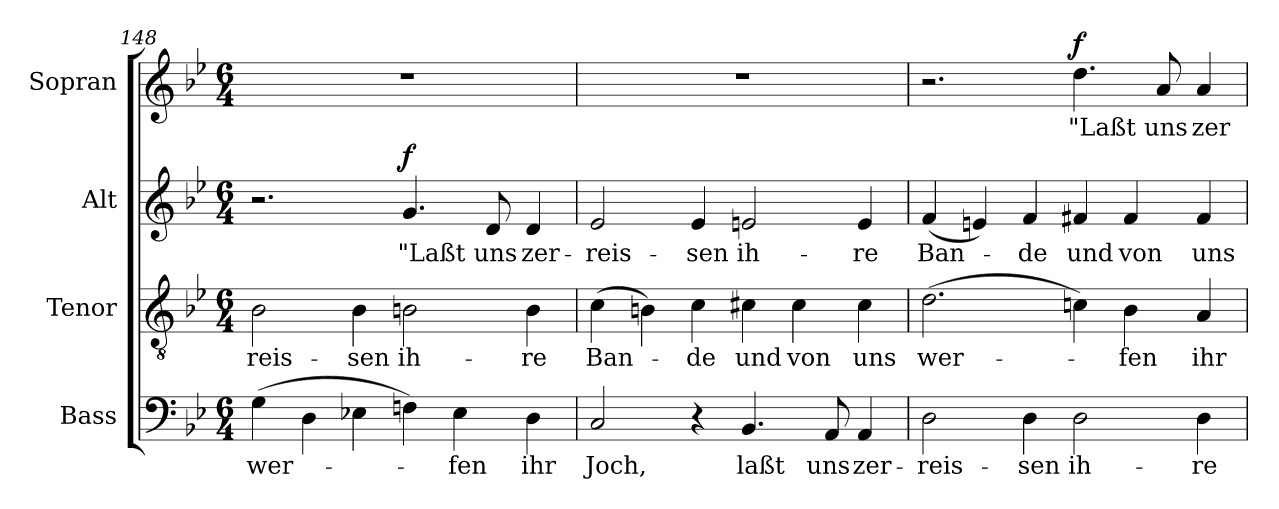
**kern	**text	**kern	**text	**kern	**text	**dynam	**kern	**text	**dynam
*part4	*part4	*part3	*part3	*part2	*part2	*part2	*part1	*part1	*part1
*staff4	*staff4	*staff3	*staff3	*staff2	*staff2	*staff2	*staff1	*staff1	*staff1
*I"Bass	*	*I"Tenor	*	*I"Alt	*	*	*I"Sopran	*	*
*I'B.	*	*I'T.	*	*I'A.	*	*	*I'S.	*	*
*clefF4	*	*clefGv2	*	*clefG2	*	*	*clefG2	*	*
*k[b-e-]	*	*k[b-e-]	*	*k[b-e-]	*	*	*k[b-e-]	*	*
*B-:	*	*B-:	*	*B-:	*	*	*B-:	*	*
*M6/4	*	*M6/4	*	*M6/4	*	*	*M6/4	*	*
=148	=148	=148	=148	=148	=148	=148	=148	=148	=148
!	!LO:LY:b	!	!LO:LY:b	!	!	!	!	!	!
(>4G\	wer-	2B-\	-reis-	2.r	.	.	1.r	.	.
4D\	.	.	.	.	.	.	.	.	.
!	!	!	!LO:LY:b	!	!	!	!	!	!
4E-X\	.	4B-\	-sen	.	.	.	.	.	.
!	!	!	!LO:LY:b	!	!LO:LY:b	!LO:DY:a	!	!	!
4Fn\)	.	2Bn\	ih-	4.g/	"Laßt	f	.	.	.
!	!LO:LY:b	!	!	!	!	!	!	!	!
4E-\	-fen	.	.	.	.	.	.	.	.
!	!	!	!	!	!LO:LY:b	!	!	!	!
.	.	.	.	8d/	uns	.	.	.	.
!	!LO:LY:b	!	!LO:LY:b	!	!LO:LY:b	!	!	!	!
4D\	ihr	4B\	-re	4d/	zer-	.	.	.	.
=149	=149	=149	=149	=149	=149	=149	=149	=149	=149
!	!LO:LY:b	!	!LO:LY:b	!	!LO:LY:b	!	!	!	!
2C/	Joch,	(>4c\	Ban-	2e-/	-reis-	.	1.r	.	.
.	.	4Bn\)	.	.	.	.	.	.	.
!	!	!	!LO:LY:b	!	!LO:LY:b	!	!	!	!
4r	.	4c\	-de	4e-/	-sen	.	.	.	.
!	!LO:LY:b	!	!LO:LY:b	!	!LO:LY:b	!	!	!	!
4.BB-/	laßt	4c#X\	und	2en/	ih-	.	.	.	.
!	!	!	!LO:LY:b	!	!	!	!	!	!
.	.	4c#\	von	.	.	.	.	.	.
!	!LO:LY:b	!	!	!	!	!	!	!	!
8AA/	uns	.	.	.	.	.	.	.	.
!	!LO:LY:b	!	!LO:LY:b	!	!LO:LY:b	!	!	!	!
4AA/	zer-	4c#\	uns	4e/	-re	.	.	.	.
!!LO:PB:g=z
=150	=150	=150	=150	=150	=150	=150	=150	=150	=150
!	!LO:LY:b	!	!LO:LY:b	!	!LO:LY:b	!	!	!	!
2D\	-reis-	(>2.d\	wer-	(<4f/	Ban-	.	2.r	.	.
.	.	.	.	4en/)	.	.	.	.	.
!	!LO:LY:b	!	!	!	!LO:LY:b	!	!	!	!
4D\	-sen	.	.	4f/	-de	.	.	.	.
!	!LO:LY:b	!	!	!	!LO:LY:b	!	!	!LO:LY:b	!LO:DY:a
2D\	ih-	4cn\)	.	4f#X/	und	.	4.dd\	"Laßt	f
!	!	!	!LO:LY:b	!	!LO:LY:b	!	!	!	!
.	.	4B-\	-fen	4f#/	von	.	.	.	.
!	!	!	!	!	!	!	!	!LO:LY:b	!
.	.	.	.	.	.	.	8a/	uns	.
!	!LO:LY:b	!	!LO:LY:b	!	!LO:LY:b	!	!	!LO:LY:b	!
4D\	-re	4A/	ihr	4f#/	uns	.	4a/	zer-	.
=	=	=	=	=	=	=	=	=	=
*-	*-	*-	*-	*-	*-	*-	*-	*-	*-
